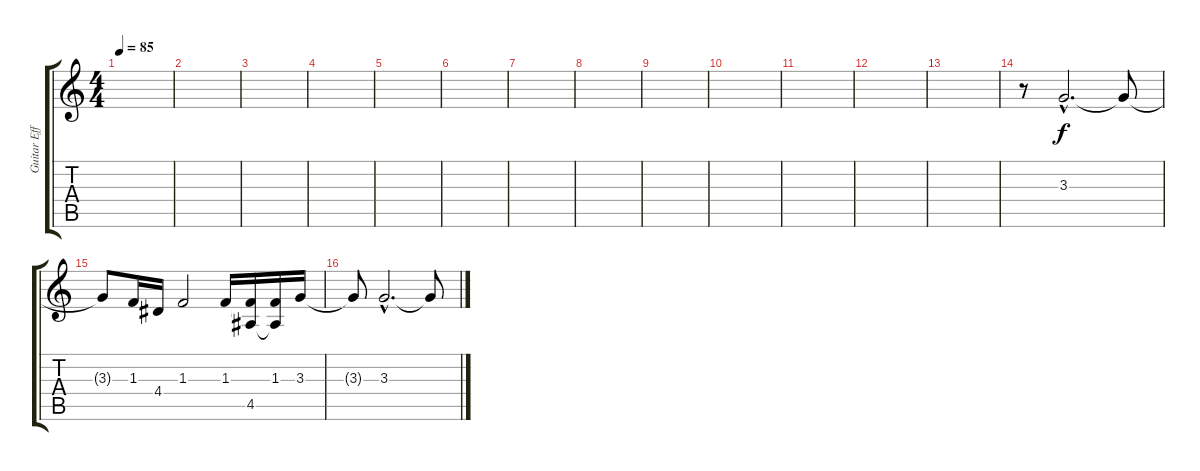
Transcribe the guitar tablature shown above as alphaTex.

\track ("Guitar Effect" "Guitar Eff") {instrument guitarharmonics}
\staff {score tabs}
\tuning (Db4 Ab3 E3 B2 Gb2 B1) {hide}
\ts (4 4)
\tempo 85
\clef g2
\ks c
|
|
|
|
|
|
|
|
|
|
|
|
|
r.8 3.3{hac}.2{d} 3.3{t}.8 |
3.3{t}.8 1.3.16 4.4.16 1.3.2 1.3.16 (1.3{t} 4.5).16 (1.3 4.5{t}).16 3.3.16 |
3.3{t}.8 3.3{hac}.2{d} 3.3{t}.8
